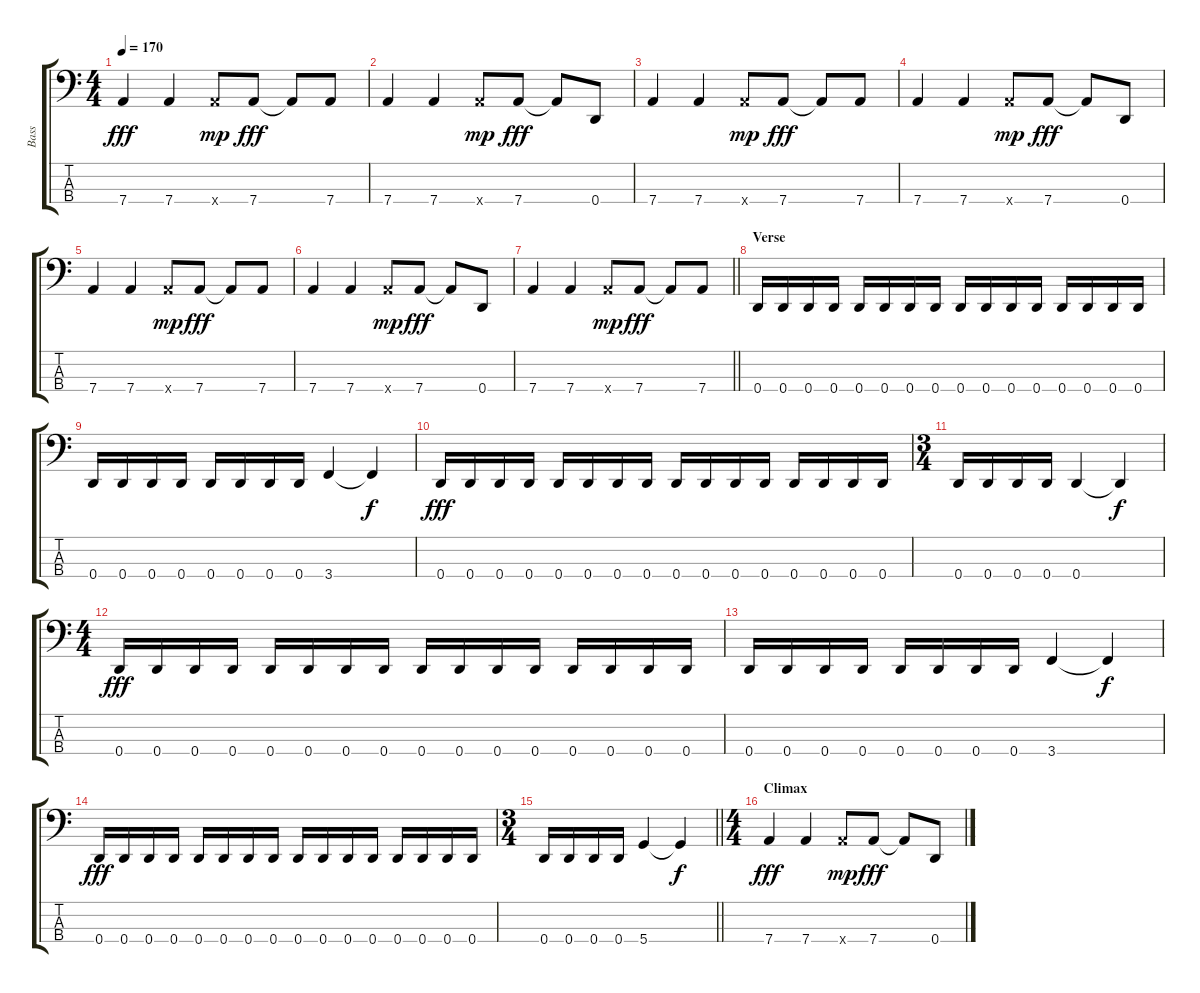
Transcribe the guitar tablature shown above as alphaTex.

\track ("Bass" "Bass") {instrument electricbassfinger}
\staff {score tabs}
\tuning (F2 C2 G1 D1) {hide}
\ts (4 4)
\tempo 170
\clef f4
\ks c
7.4.4{dy fff} 7.4.4 7.4{x}.8{dy mp} 7.4.8{dy fff} 7.4{t}.8 7.4.8 |
7.4.4 7.4.4 7.4{x}.8{dy mp} 7.4.8{dy fff} 7.4{t}.8 0.4.8 |
7.4.4 7.4.4 7.4{x}.8{dy mp} 7.4.8{dy fff} 7.4{t}.8 7.4.8 |
7.4.4 7.4.4 7.4{x}.8{dy mp} 7.4.8{dy fff} 7.4{t}.8 0.4.8 |
7.4.4 7.4.4 7.4{x}.8{dy mp} 7.4.8{dy fff} 7.4{t}.8 7.4.8 |
7.4.4 7.4.4 7.4{x}.8{dy mp} 7.4.8{dy fff} 7.4{t}.8 0.4.8 |
\barLineRight lightlight
7.4.4 7.4.4 7.4{x}.8{dy mp} 7.4.8{dy fff} 7.4{t}.8 7.4.8 |
\section ("" "Verse")
0.4.16 0.4.16 0.4.16 0.4.16 0.4.16 0.4.16 0.4.16 0.4.16 0.4.16 0.4.16 0.4.16 0.4.16 0.4.16 0.4.16 0.4.16 0.4.16 |
0.4.16 0.4.16 0.4.16 0.4.16 0.4.16 0.4.16 0.4.16 0.4.16 3.4.4 3.4{t}.4{dy f} |
0.4.16{dy fff} 0.4.16 0.4.16 0.4.16 0.4.16 0.4.16 0.4.16 0.4.16 0.4.16 0.4.16 0.4.16 0.4.16 0.4.16 0.4.16 0.4.16 0.4.16 |
\ts (3 4)
0.4.16 0.4.16 0.4.16 0.4.16 0.4.4 0.4{t}.4{dy f} |
\ts (4 4)
0.4.16{dy fff} 0.4.16 0.4.16 0.4.16 0.4.16 0.4.16 0.4.16 0.4.16 0.4.16 0.4.16 0.4.16 0.4.16 0.4.16 0.4.16 0.4.16 0.4.16 |
0.4.16 0.4.16 0.4.16 0.4.16 0.4.16 0.4.16 0.4.16 0.4.16 3.4.4 3.4{t}.4{dy f} |
0.4.16{dy fff} 0.4.16 0.4.16 0.4.16 0.4.16 0.4.16 0.4.16 0.4.16 0.4.16 0.4.16 0.4.16 0.4.16 0.4.16 0.4.16 0.4.16 0.4.16 |
\ts (3 4)
\barLineRight lightlight
0.4.16 0.4.16 0.4.16 0.4.16 5.4.4 5.4{t}.4{dy f} |
\ts (4 4)
\section ("" "Climax")
7.4.4{dy fff} 7.4.4 7.4{x}.8{dy mp} 7.4.8{dy fff} 7.4{t}.8 0.4.8
